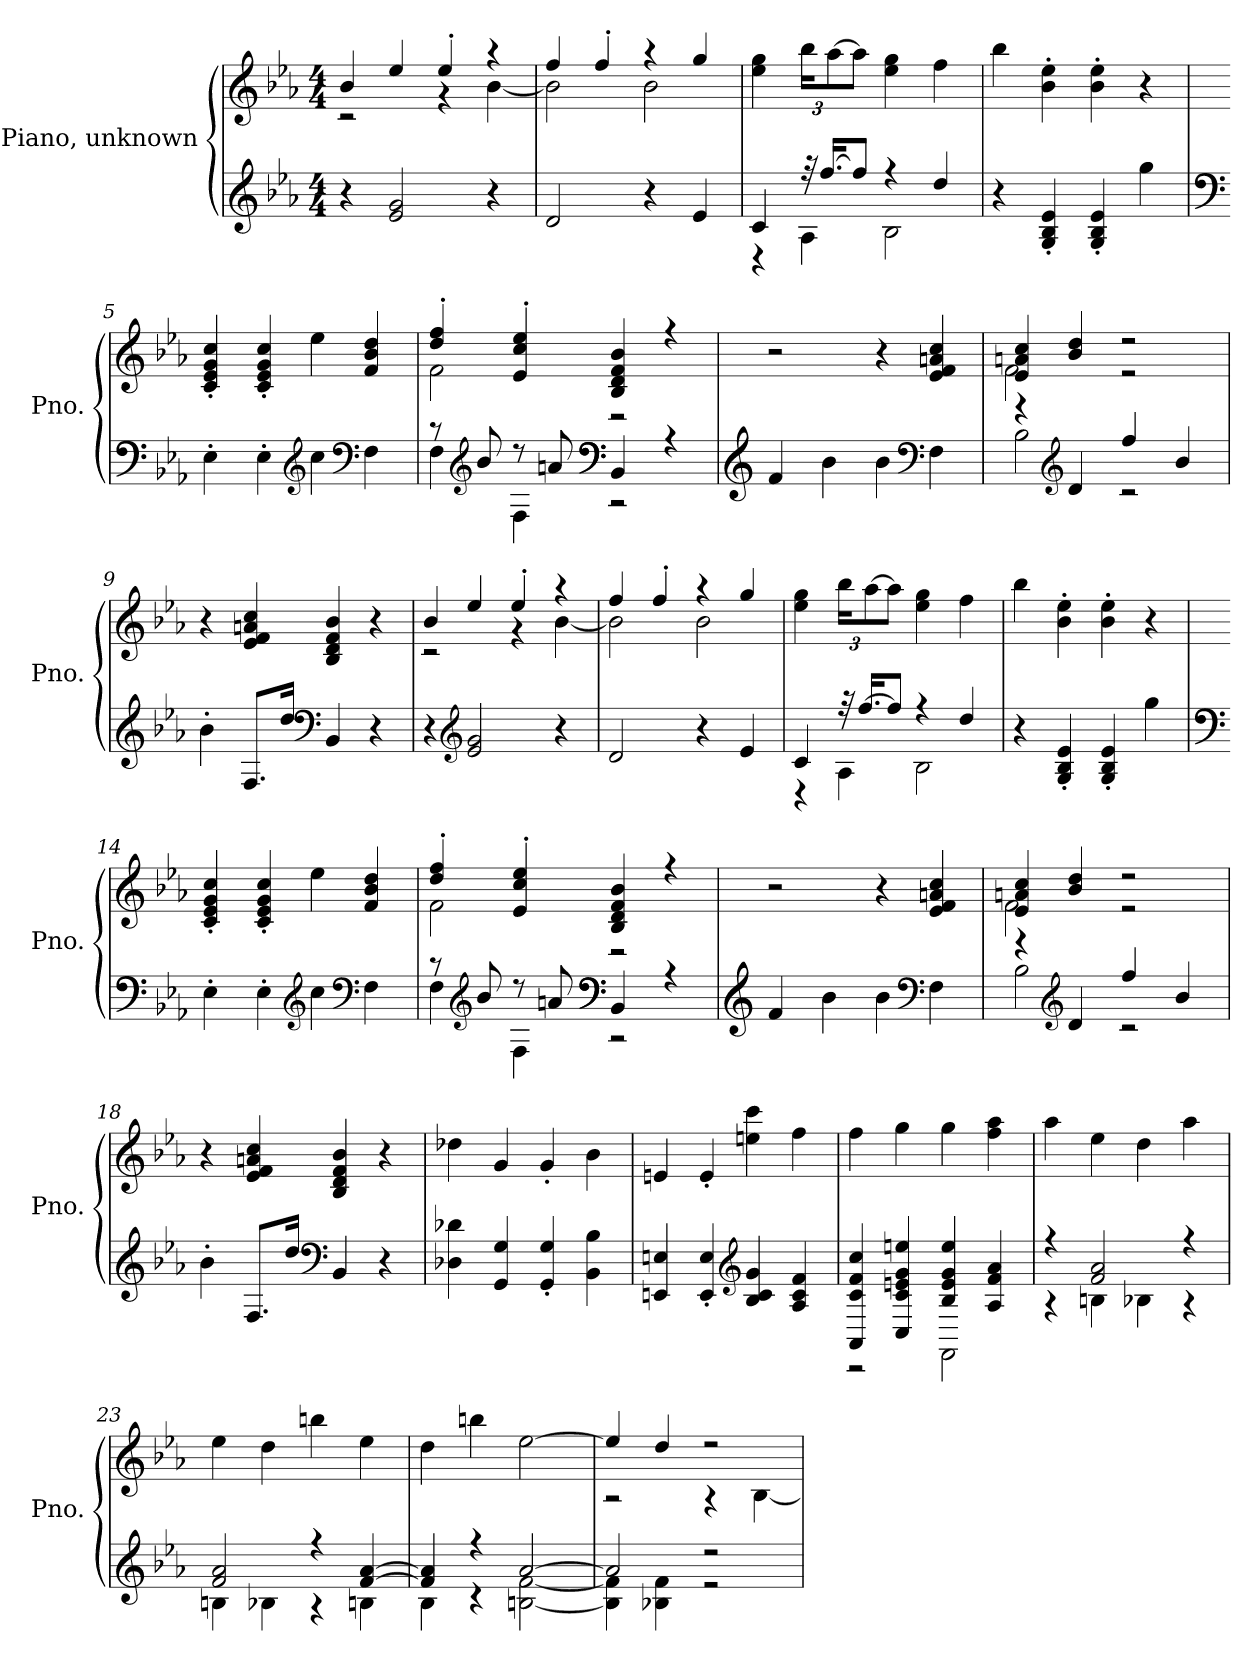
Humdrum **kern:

**kern	**kern
*part1	*part1
*staff2	*staff1
*I"Piano, unknown	*
*I'Pno.	*
*clefG2	*clefG2
*k[b-e-a-]	*k[b-e-a-]
*M4/4	*M4/4
*MM120	*MM120
=1	=1
*	*^
4r	4b-/	2r
2e-/ 2g/	4ee-/	.
.	4ee-'/	4r
4r	4r	[4b-\
=2	=2	=2
2d/	4ff/	2b-\]
.	4ff'/	.
4r	4r	2b-\
4e-/	4gg/	.
*	*v	*v
=3	=3
*^	*
4c/	4r	4ee-\ 4gg\
*	*	*Xbrackettup
32r	4A-\	24bb-\KL
[16.ff/KL	.	.
.	.	[12aa-\
8ff/J]	.	8aa-\J]
4r	2B-\	4ee-\ 4gg\
4dd/	.	4ff\
*v	*v	*
=4	=4
4r	4bb-\
4G/' 4B-/' 4e-/'	4b-\' 4ee-\'
4G/' 4B-/' 4e-/'	4b-\' 4ee-\'
4gg\	4r
=5	=5
*clefF4	*
4E-'\	4c/' 4e-/' 4g/' 4cc/'
4E-'\	4c/' 4e-/' 4g/' 4cc/'
*clefG2	*
4cc\	4ee-\
*clefF4	*
4F\	4f/ 4b-/ 4dd/
!!LO:LB:g=z
=6	=6
*^	*^
8r	4F\	4dd/' 4ff/'	2f\
*clefG2	*	*	*
8b-/	.	.	.
8r	4F\	4e-/' 4cc/' 4ee-/'	.
8an/	.	.	.
*clefF4	*	*	*
4BB-/	2r	4B-/ 4d/ 4f/ 4b-/	2r
4r	.	4r	.
*v	*v	*	*
*	*v	*v
=7	=7
*clefG2	*
4f/	2r
4b-\	.
4b-\	4r
*clefF4	*
4F\	4e-/ 4f/ 4an/ 4cc/
=8	=8
*^	*^
4r	2B-\	4e-/ 4an/ 4cc/	2f\
*clefG2	*	*	*
4d/	.	4b-/ 4dd/	.
4ff/	2r	2r	2r
4b-/	.	.	.
*v	*v	*	*
*	*v	*v
=9	=9
4b-'\	4r
8.F/L	4e-/ 4f/ 4an/ 4cc/
16dd/Jk	.
*clefF4	*
4BB-/	4B-/ 4d/ 4f/ 4b-/
4r	4r
=10	=10
*	*^
4r	4b-/	2r
*clefG2	*	*
2e-/ 2g/	4ee-/	.
.	4ee-'/	4r
4r	4r	[4b-\
!!LO:LB:g=z	!!
=11	=11	=11
2d/	4ff/	2b-\]
.	4ff'/	.
4r	4r	2b-\
4e-/	4gg/	.
*	*v	*v
=12	=12
*^	*
4c/	4r	4ee-\ 4gg\
32r	4A-\	24bb-\KL
[16.ff/KL	.	.
.	.	[12aa-\
8ff/J]	.	8aa-\J]
4r	2B-\	4ee-\ 4gg\
4dd/	.	4ff\
*v	*v	*
=13	=13
4r	4bb-\
4G/' 4B-/' 4e-/'	4b-\' 4ee-\'
4G/' 4B-/' 4e-/'	4b-\' 4ee-\'
4gg\	4r
=14	=14
*clefF4	*
4E-'\	4c/' 4e-/' 4g/' 4cc/'
4E-'\	4c/' 4e-/' 4g/' 4cc/'
*clefG2	*
4cc\	4ee-\
*clefF4	*
4F\	4f/ 4b-/ 4dd/
=15	=15
*^	*^
8r	4F\	4dd/' 4ff/'	2f\
*clefG2	*	*	*
8b-/	.	.	.
8r	4F\	4e-/' 4cc/' 4ee-/'	.
8an/	.	.	.
*clefF4	*	*	*
4BB-/	2r	4B-/ 4d/ 4f/ 4b-/	2r
4r	.	4r	.
*v	*v	*	*
*	*v	*v
!!LO:LB:g=z
=16	=16
*clefG2	*
4f/	2r
4b-\	.
4b-\	4r
*clefF4	*
4F\	4e-/ 4f/ 4an/ 4cc/
=17	=17
*^	*^
4r	2B-\	4e-/ 4an/ 4cc/	2f\
*clefG2	*	*	*
4d/	.	4b-/ 4dd/	.
4ff/	2r	2r	2r
4b-/	.	.	.
*v	*v	*	*
*	*v	*v
=18	=18
4b-'\	4r
8.F/L	4e-/ 4f/ 4an/ 4cc/
16dd/Jk	.
*clefF4	*
4BB-/	4B-/ 4d/ 4f/ 4b-/
4r	4r
=19	=19
4D-X\ 4d-X\	4dd-X\
4GG/ 4G/	4g/
4GG/' 4G/'	4g'/
4BB-\ 4B-\	4b-\
=20	=20
4EEn/ 4En/	4en/
4EE/' 4E/'	4e'/
*clefG2	*
4B-/ 4c/ 4g/	4een\ 4ccc\
4A-/ 4c/ 4f/	4ff\
=21	=21
*^	*
4AA-/ 4c/ 4f/ 4cc/	2r	4ff\
4C/ 4c/ 4en/ 4g/ 4een/	.	4gg\
4B-/ 4e/ 4g/ 4ee/	2FF\	4gg\
4A-/ 4f/ 4a-/	.	4ff\ 4aa-\
!!LO:LB:g=z
=22	=22	=22
4r	4r	4aa-\
2f/ 2a-/	4Bn\	4ee-\
.	4B-X\	4dd\
4r	4r	4aa-\
=23	=23	=23
2f/ 2a-/	4Bn\	4ee-\
.	4B-X\	4dd\
4r	4r	4bbn\
[4f/ [4a-/	4Bn\	4ee-\
=24	=24	=24
4f/] 4a-/]	4B-\	4dd\
4r	4r	4bbn\
[2a-/	[2Bn\ [2f\	[2ee-\
=25	=25	=25
*	*	*^
2a-/]	4B\] 4f\]	4ee-/]	2r
.	4B-X\ 4f\	4dd/	.
2r	2r	2r	4r
.	.	.	[4B-\
*v	*v	*	*
*	*v	*v
=	=
*-	*-
